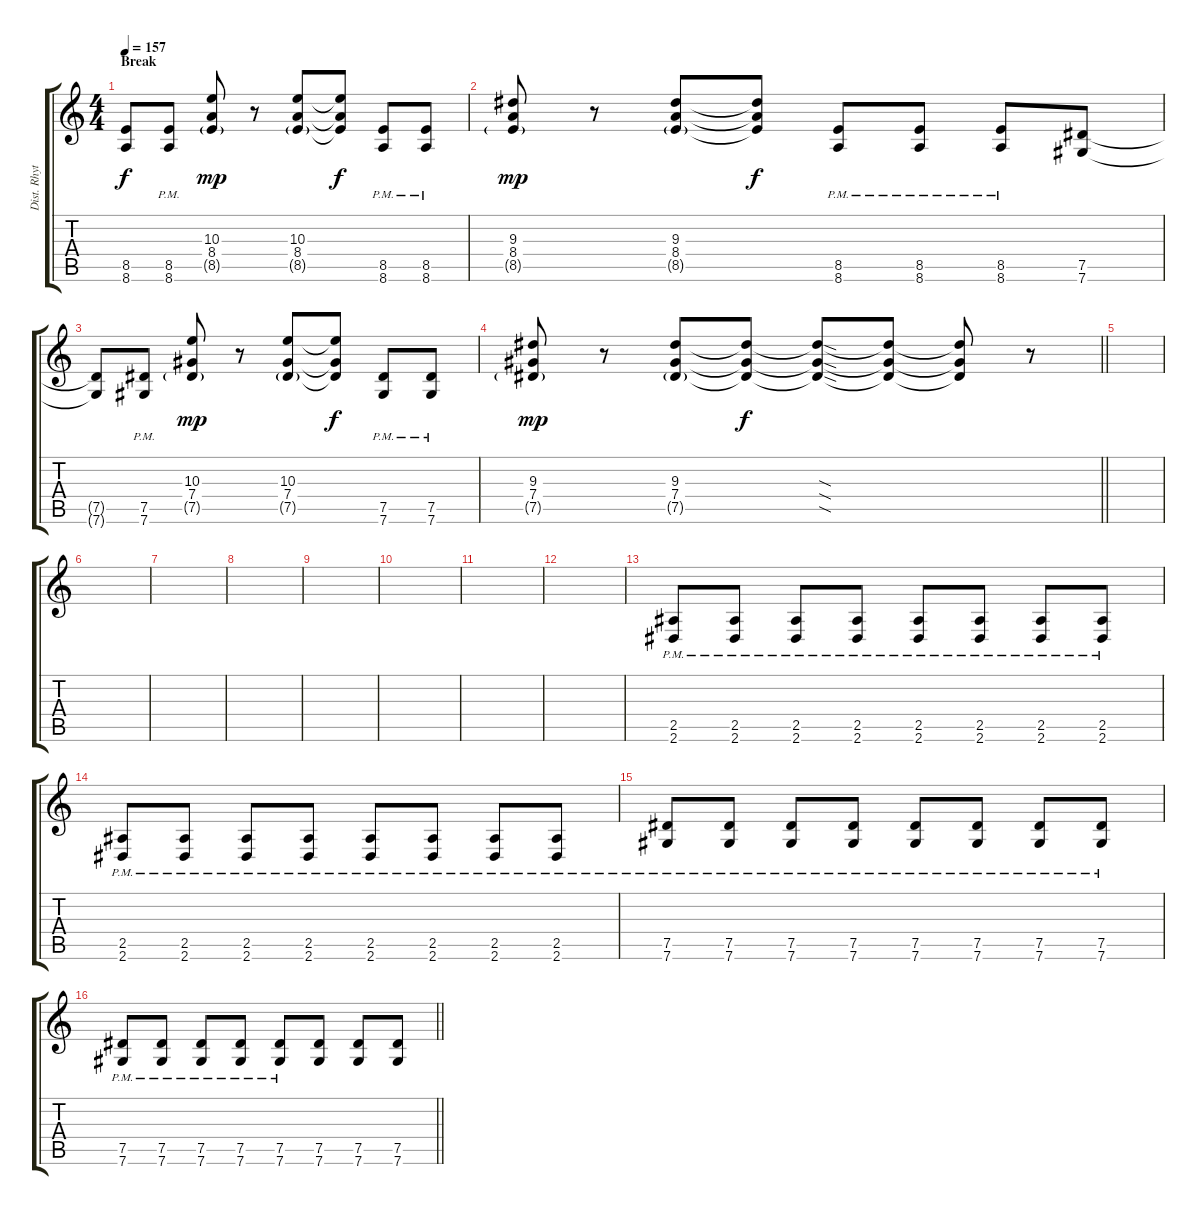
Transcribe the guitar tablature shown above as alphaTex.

\track ("Dist. Rhytm Guitar [L]" "Dist. Rhyt") {instrument distortionguitar}
\staff {score tabs}
\tuning (Eb4 Bb3 Gb3 Db3 Ab2 Db2) {hide}
\ts (4 4)
\section ("" "Break")
\tempo 157
\clef g2
\ks c
(8.5{t} 8.6{t}).8{dy f} (8.5{pm} 8.6{pm}).8 (10.3 8.4 8.5{g}).8{dy mp} r.8 (10.3 8.4 8.5{g}).8 (10.3{t} 8.4{t} 8.5{t}).8{dy f} (8.5{pm} 8.6{pm}).8 (8.5{pm} 8.6{pm}).8 |
(9.3 8.4 8.5{g}).8{dy mp} r.8 (9.3 8.4 8.5{g}).8 (9.3{t} 8.4{t} 8.5{t}).8{dy f} (8.5{pm} 8.6{pm}).8 (8.5{pm} 8.6{pm}).8 (8.5{pm} 8.6{pm}).8 (7.5 7.6).8 |
(7.5{t} 7.6{t}).8 (7.5{pm} 7.6{pm}).8 (10.3 7.4 7.5{g}).8{dy mp} r.8 (10.3 7.4 7.5{g}).8 (10.3{t} 7.4{t} 7.5{t}).8{dy f} (7.5{pm} 7.6{pm}).8 (7.5{pm} 7.6{pm}).8 |
\barLineRight lightlight
(9.3 7.4 7.5{g}).8{dy mp} r.8 (9.3 7.4 7.5{g}).8 (9.3{t} 7.4{t} 7.5{t}).8{dy f} (9.3{sod t} 7.4{sod t} 7.5{sod t}).8 (9.3{t} 7.4{t} 7.5{t}).8 (9.3{t} 7.4{t} 7.5{t}).8 r.8 |
|
|
|
|
|
|
|
|
(2.5{pm} 2.6{pm}).8 (2.5{pm} 2.6{pm}).8 (2.5{pm} 2.6{pm}).8 (2.5{pm} 2.6{pm}).8 (2.5{pm} 2.6{pm}).8 (2.5{pm} 2.6{pm}).8 (2.5{pm} 2.6{pm}).8 (2.5{pm} 2.6{pm}).8 |
(2.5{pm} 2.6{pm}).8 (2.5{pm} 2.6{pm}).8 (2.5{pm} 2.6{pm}).8 (2.5{pm} 2.6{pm}).8 (2.5{pm} 2.6{pm}).8 (2.5{pm} 2.6{pm}).8 (2.5{pm} 2.6{pm}).8 (2.5{pm} 2.6{pm}).8 |
(7.5{pm} 7.6{pm}).8 (7.5{pm} 7.6{pm}).8 (7.5{pm} 7.6{pm}).8 (7.5{pm} 7.6{pm}).8 (7.5{pm} 7.6{pm}).8 (7.5{pm} 7.6{pm}).8 (7.5{pm} 7.6{pm}).8 (7.5{pm} 7.6{pm}).8 |
\barLineRight lightlight
(7.5{pm} 7.6{pm}).8 (7.5{pm} 7.6{pm}).8 (7.5{pm} 7.6{pm}).8 (7.5{pm} 7.6{pm}).8 (7.5{pm} 7.6{pm}).8 (7.5 7.6).8 (7.5 7.6).8 (7.5 7.6).8
